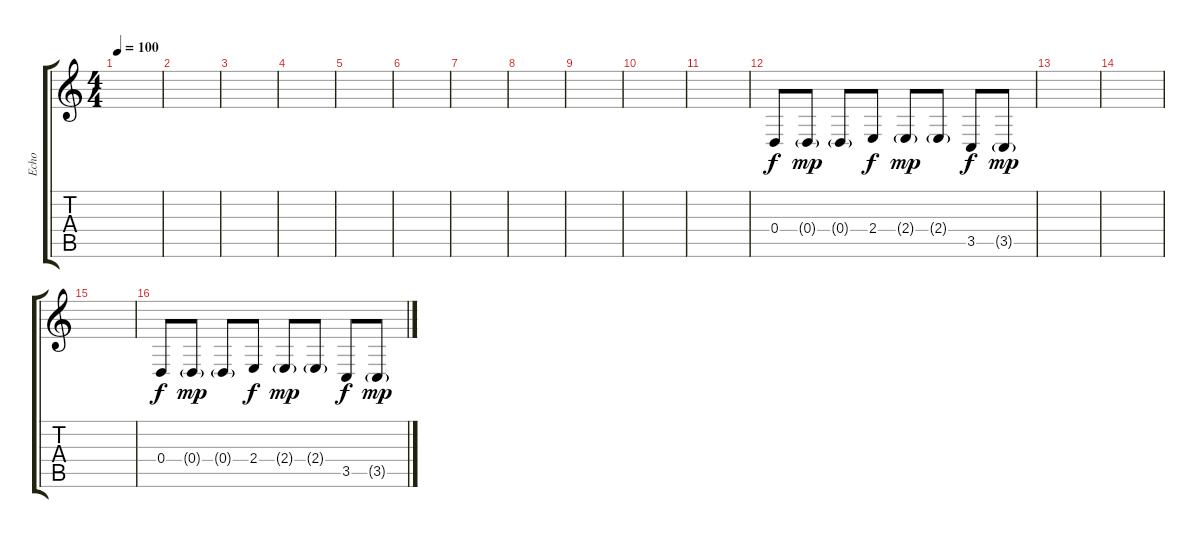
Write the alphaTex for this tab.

\track ("Echo" "Echo") {instrument clarinet}
\staff {score tabs}
\tuning (E4 B3 G3 D3 A2 E2) {hide}
\ts (4 4)
\tempo 100
\clef g2
\ks c
|
|
|
|
|
|
|
|
|
|
|
0.4.8 0.4{g}.8{dy mp} 0.4{g}.8 2.4.8{dy f} 2.4{g}.8{dy mp} 2.4{g}.8 3.5.8{dy f} 3.5{g}.8{dy mp} |
|
|
|
0.4.8{dy f} 0.4{g}.8{dy mp} 0.4{g}.8 2.4.8{dy f} 2.4{g}.8{dy mp} 2.4{g}.8 3.5.8{dy f} 3.5{g}.8{dy mp}
